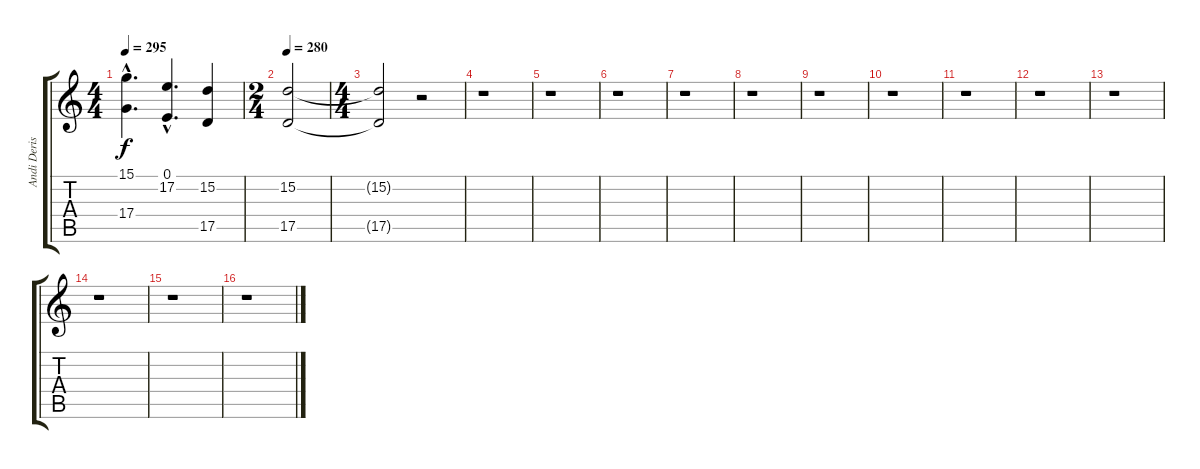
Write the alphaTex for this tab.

\track ("Andi Deris" "Andi Deris") {instrument lead6voice}
\staff {score tabs}
\tuning (E4 B3 G3 D3 A2 E2) {hide}
\ts (4 4)
\tempo 295
\clef g2
\ks c
(15.1{hac} 17.4{hac}).4{d dy f} (0.1{hac} 17.2{hac}).4{d} (15.2 17.5).4 |
\ts (2 4)
\tempo 280
(15.2 17.5).2 |
\ts (4 4)
(15.2{t} 17.5{t}).2 r.2 |
r.1 |
r.1 |
r.1 |
r.1 |
r.1 |
r.1 |
r.1 |
r.1 |
r.1 |
r.1 |
r.1 |
r.1 |
r.1
